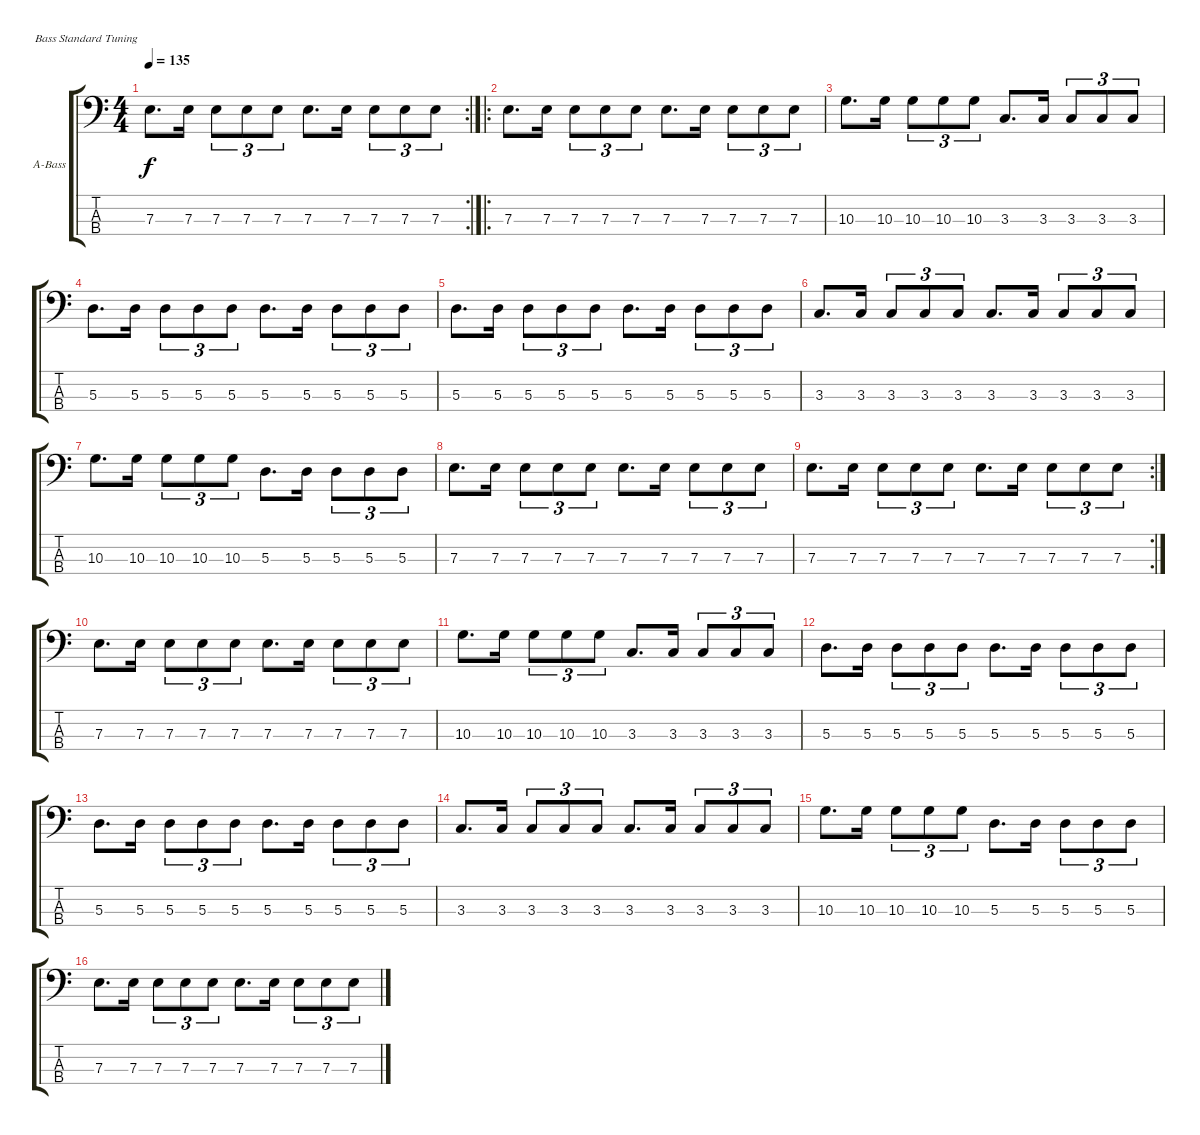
\bracketExtendMode groupsimilarinstruments
\firstSystemTrackNameOrientation horizontal
\otherSystemsTrackNameOrientation horizontal
\track ("Acoustic Bass" "A-Bass") {instrument acousticbass}
\staff {score tabs}
\tuning (G2 D2 A1 E1)
\rc 2
\ts (4 4)
\tempo 135
\clef f4
\scale
0.354497
\ks c
7.3.8{d dy f} 7.3.16 7.3.8{tu (3 2)} 7.3.8{tu (3 2)} 7.3.8{tu (3 2)} 7.3.8{d} 7.3.16 7.3.8{tu (3 2)} 7.3.8{tu (3 2)} 7.3.8{tu (3 2)} |
\ro
\scale
0.374359 7.3.8{d} 7.3.16 7.3.8{tu (3 2)} 7.3.8{tu (3 2)} 7.3.8{tu (3 2)} 7.3.8{d} 7.3.16 7.3.8{tu (3 2)} 7.3.8{tu (3 2)} 7.3.8{tu (3 2)} |
\scale
0.312821 10.3.8{d} 10.3.16 10.3.8{tu (3 2)} 10.3.8{tu (3 2)} 10.3.8{tu (3 2)} 3.3.8{d} 3.3.16 3.3.8{tu (3 2)} 3.3.8{tu (3 2)} 3.3.8{tu (3 2)} |
\scale
0.312821 5.3.8{d} 5.3.16 5.3.8{tu (3 2)} 5.3.8{tu (3 2)} 5.3.8{tu (3 2)} 5.3.8{d} 5.3.16 5.3.8{tu (3 2)} 5.3.8{tu (3 2)} 5.3.8{tu (3 2)} |
\scale
0.333333 5.3.8{d} 5.3.16 5.3.8{tu (3 2)} 5.3.8{tu (3 2)} 5.3.8{tu (3 2)} 5.3.8{d} 5.3.16 5.3.8{tu (3 2)} 5.3.8{tu (3 2)} 5.3.8{tu (3 2)} |
\scale
0.333333 3.3.8{d} 3.3.16 3.3.8{tu (3 2)} 3.3.8{tu (3 2)} 3.3.8{tu (3 2)} 3.3.8{d} 3.3.16 3.3.8{tu (3 2)} 3.3.8{tu (3 2)} 3.3.8{tu (3 2)} |
\scale
0.333333 10.3.8{d} 10.3.16 10.3.8{tu (3 2)} 10.3.8{tu (3 2)} 10.3.8{tu (3 2)} 5.3.8{d} 5.3.16 5.3.8{tu (3 2)} 5.3.8{tu (3 2)} 5.3.8{tu (3 2)} |
\scale
0.322751 7.3.8{d} 7.3.16 7.3.8{tu (3 2)} 7.3.8{tu (3 2)} 7.3.8{tu (3 2)} 7.3.8{d} 7.3.16 7.3.8{tu (3 2)} 7.3.8{tu (3 2)} 7.3.8{tu (3 2)} |
\rc 2
\scale
0.354497 7.3.8{d} 7.3.16 7.3.8{tu (3 2)} 7.3.8{tu (3 2)} 7.3.8{tu (3 2)} 7.3.8{d} 7.3.16 7.3.8{tu (3 2)} 7.3.8{tu (3 2)} 7.3.8{tu (3 2)} |
\scale
0.322751 7.3.8{d} 7.3.16 7.3.8{tu (3 2)} 7.3.8{tu (3 2)} 7.3.8{tu (3 2)} 7.3.8{d} 7.3.16 7.3.8{tu (3 2)} 7.3.8{tu (3 2)} 7.3.8{tu (3 2)} |
\scale
0.333333 10.3.8{d} 10.3.16 10.3.8{tu (3 2)} 10.3.8{tu (3 2)} 10.3.8{tu (3 2)} 3.3.8{d} 3.3.16 3.3.8{tu (3 2)} 3.3.8{tu (3 2)} 3.3.8{tu (3 2)} |
\scale
0.333333 5.3.8{d} 5.3.16 5.3.8{tu (3 2)} 5.3.8{tu (3 2)} 5.3.8{tu (3 2)} 5.3.8{d} 5.3.16 5.3.8{tu (3 2)} 5.3.8{tu (3 2)} 5.3.8{tu (3 2)} |
\scale
0.333333 5.3.8{d} 5.3.16 5.3.8{tu (3 2)} 5.3.8{tu (3 2)} 5.3.8{tu (3 2)} 5.3.8{d} 5.3.16 5.3.8{tu (3 2)} 5.3.8{tu (3 2)} 5.3.8{tu (3 2)} |
\scale
0.333333 3.3.8{d} 3.3.16 3.3.8{tu (3 2)} 3.3.8{tu (3 2)} 3.3.8{tu (3 2)} 3.3.8{d} 3.3.16 3.3.8{tu (3 2)} 3.3.8{tu (3 2)} 3.3.8{tu (3 2)} |
\scale
0.333333 10.3.8{d} 10.3.16 10.3.8{tu (3 2)} 10.3.8{tu (3 2)} 10.3.8{tu (3 2)} 5.3.8{d} 5.3.16 5.3.8{tu (3 2)} 5.3.8{tu (3 2)} 5.3.8{tu (3 2)} |
\scale
0.333333 7.3.8{d} 7.3.16 7.3.8{tu (3 2)} 7.3.8{tu (3 2)} 7.3.8{tu (3 2)} 7.3.8{d} 7.3.16 7.3.8{tu (3 2)} 7.3.8{tu (3 2)} 7.3.8{tu (3 2)}
